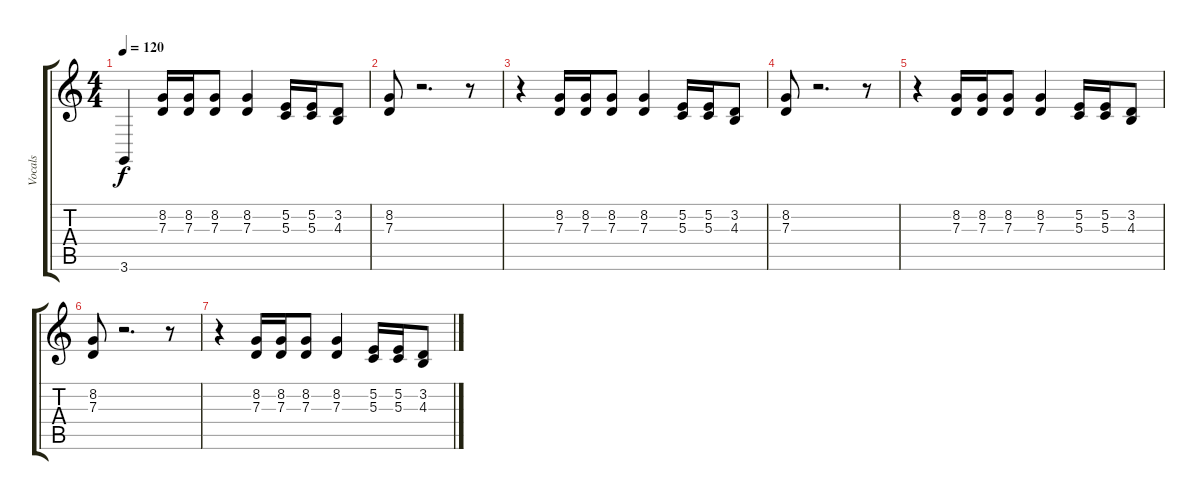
\track ("Vocals" "Vocals") {instrument voiceoohs}
\staff {score tabs}
\tuning (E4 B3 G3 D3 A2 E2) {hide}
\ts (4 4)
\tempo 120
\clef g2
\ks c
3.6.4{dy f} (8.2 7.3).16 (8.2 7.3).16 (8.2 7.3).8 (8.2 7.3).4 (5.2 5.3).16 (5.2 5.3).16 (3.2 4.3).8 |
(8.2 7.3).8 r.2{d} r.8 |
r.4 (8.2 7.3).16 (8.2 7.3).16 (8.2 7.3).8 (8.2 7.3).4 (5.2 5.3).16 (5.2 5.3).16 (3.2 4.3).8 |
(8.2 7.3).8{volume 1} r.2{d} r.8 |
r.4 (8.2 7.3).16 (8.2 7.3).16 (8.2 7.3).8 (8.2 7.3).4 (5.2 5.3).16 (5.2 5.3).16 (3.2 4.3).8 |
(8.2 7.3).8 r.2{d} r.8 |
r.4 (8.2 7.3).16 (8.2 7.3).16 (8.2 7.3).8 (8.2 7.3).4 (5.2 5.3).16 (5.2 5.3).16 (3.2 4.3).8
